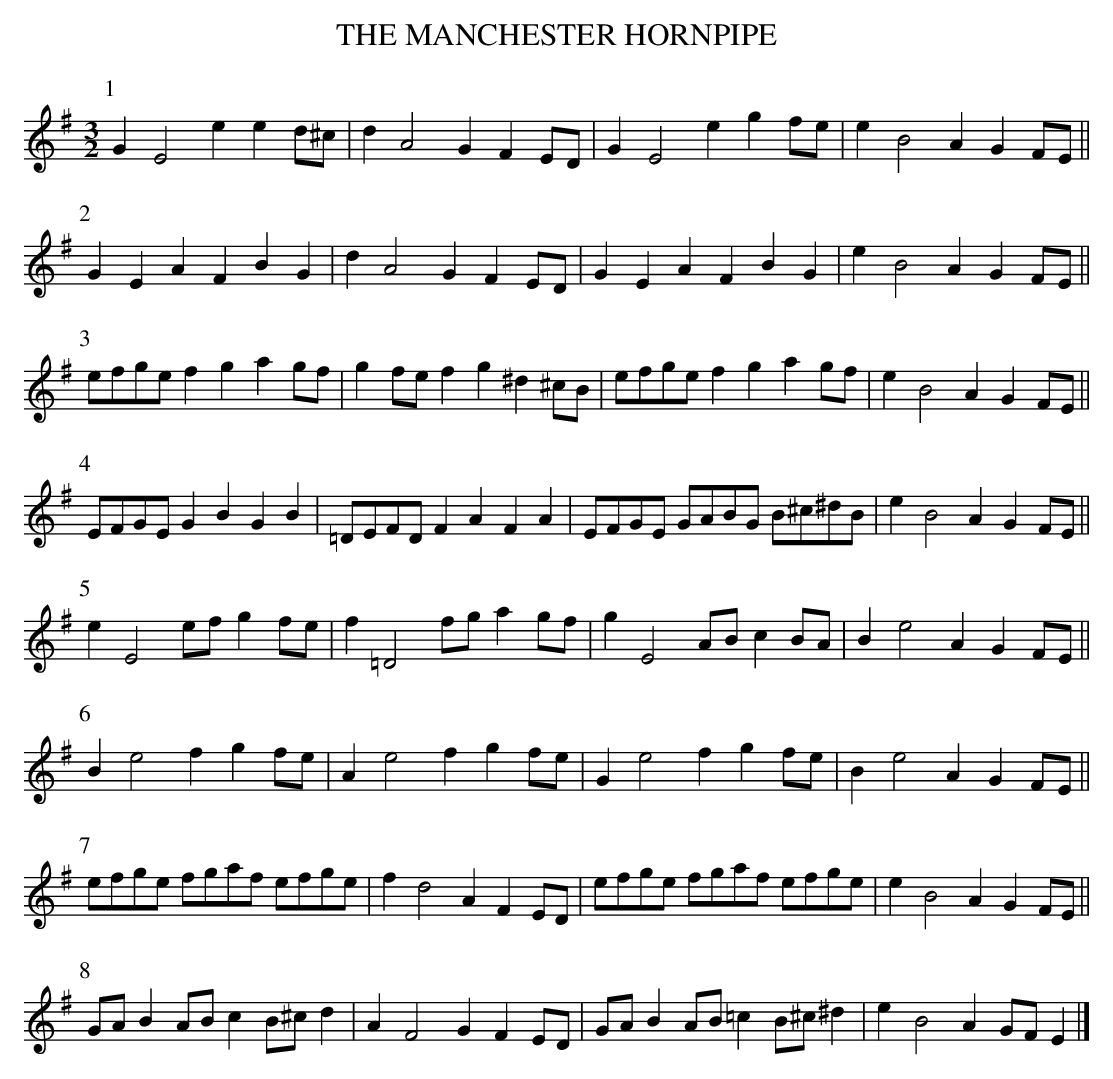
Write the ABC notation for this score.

X:1
T:THE MANCHESTER HORNPIPE
M:3/2
L:1/8
K:G
P:1
G2 E4 e2 e2 d^c | d2 A4 G2 F2 ED | G2 E4 e2 g2 fe | e2 B4 A2 G2 FE ||
P:2
G2 E2 A2 F2 B2 G2 | d2 A4 G2 F2 ED | G2 E2 A2 F2 B2 G2 | e2 B4 A2 G2 FE ||
P:3
efge f2 g2 a2 gf | g2 fe f2 g2 ^d2 ^cB | efge f2 g2 a2 gf | e2 B4 A2 G2 FE ||
P:4
EFGE G2 B2 G2 B2 | =DEFD F2 A2 F2 A2 | EFGE GABG B^c^dB | e2 B4 A2 G2 FE ||
P:5
e2 E4 ef g2 fe | f2 =D4 fg a2 gf | g2 E4 AB c2 BA | B2 e4 A2 G2 FE ||
P:6
B2 e4 f2 g2 fe | A2 e4 f2 g2 fe | G2 e4 f2 g2 fe | B2 e4 A2 G2 FE ||
P:7
efge fgaf efge | f2 d4 A2 F2 ED | efge fgaf efge | e2 B4 A2 G2 FE ||
P:8
GA B2 AB c2 B^c d2 | A2 F4 G2 F2 ED | GA B2 AB =c2 B^c ^d2 | e2 B4 A2 GF E2 |]
